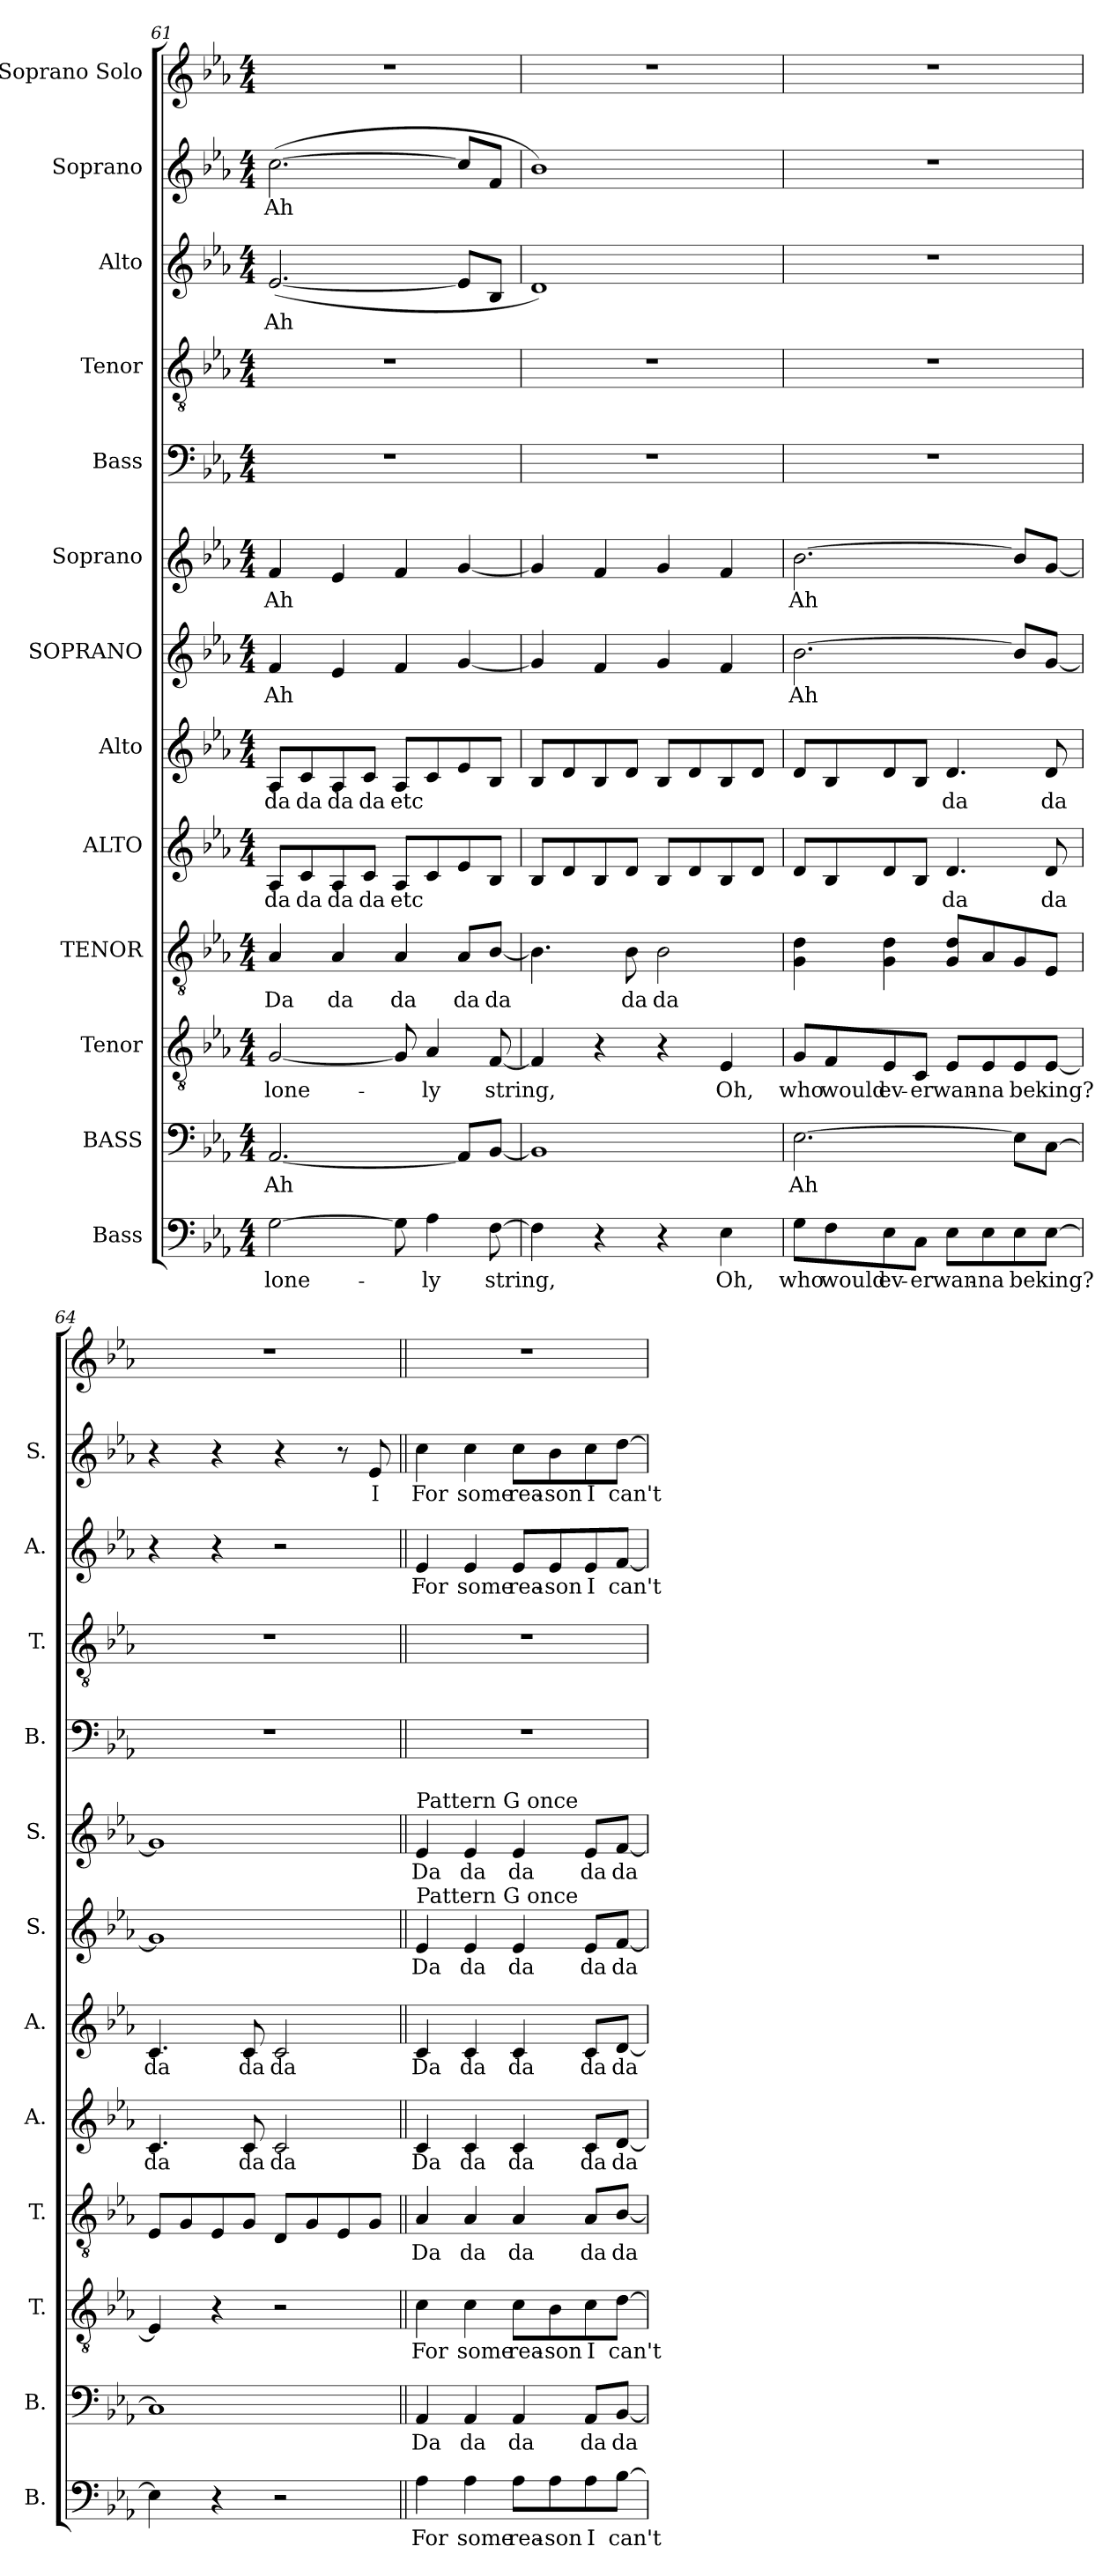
**kern	**text	**kern	**text	**kern	**text	**kern	**text	**kern	**text	**kern	**text	**kern	**text	**kern	**text	**kern	**kern	**kern	**text	**kern	**text	**kern
*part13	*part13	*part12	*part12	*part11	*part11	*part10	*part10	*part9	*part9	*part8	*part8	*part7	*part7	*part6	*part6	*part5	*part4	*part3	*part3	*part2	*part2	*part1
*staff13	*staff13	*staff12	*staff12	*staff11	*staff11	*staff10	*staff10	*staff9	*staff9	*staff8	*staff8	*staff7	*staff7	*staff6	*staff6	*staff5	*staff4	*staff3	*staff3	*staff2	*staff2	*staff1
*I"Bass	*	*I"BASS	*	*I"Tenor	*	*I"TENOR	*	*I"ALTO	*	*I"Alto	*	*I"SOPRANO	*	*I"Soprano	*	*I"Bass	*I"Tenor	*I"Alto	*	*I"Soprano	*	*I"Soprano Solo
*I'B.	*	*I'B.	*	*I'T.	*	*I'T.	*	*I'A.	*	*I'A.	*	*I'S.	*	*I'S.	*	*I'B.	*I'T.	*I'A.	*	*I'S.	*	*
*clefF4	*	*clefF4	*	*clefGv2	*	*clefGv2	*	*clefG2	*	*clefG2	*	*clefG2	*	*clefG2	*	*clefF4	*clefGv2	*clefG2	*	*clefG2	*	*clefG2
*	*	*	*	*ITrd7c12	*	*ITrd7c12	*	*	*	*	*	*	*	*	*	*	*ITrd7c12	*	*	*	*	*
*k[b-e-a-]	*	*k[b-e-a-]	*	*k[b-e-a-]	*	*k[b-e-a-]	*	*k[b-e-a-]	*	*k[b-e-a-]	*	*k[b-e-a-]	*	*k[b-e-a-]	*	*k[b-e-a-]	*k[b-e-a-]	*k[b-e-a-]	*	*k[b-e-a-]	*	*k[b-e-a-]
*M4/4	*	*M4/4	*	*M4/4	*	*M4/4	*	*M4/4	*	*M4/4	*	*M4/4	*	*M4/4	*	*M4/4	*M4/4	*M4/4	*	*M4/4	*	*M4/4
=61	=61	=61	=61	=61	=61	=61	=61	=61	=61	=61	=61	=61	=61	=61	=61	=61	=61	=61	=61	=61	=61	=61
[2G\	lone-	[2.AA-/	Ah	[2GG/	lone-	4AA-/	Da	8A-/L	da	8A-/L	da	4f/	Ah	4f/	Ah	1r	1r	([2.e-/	Ah	([2.cc\	Ah	1r
.	.	.	.	.	.	.	.	8c/	da	8c/	da	.	.	.	.	.	.	.	.	.	.	.
.	.	.	.	.	.	4AA-/	da	8A-/	da	8A-/	da	4e-/	.	4e-/	.	.	.	.	.	.	.	.
.	.	.	.	.	.	.	.	8c/J	da	8c/J	da	.	.	.	.	.	.	.	.	.	.	.
8G\]	.	.	.	8GG/]	.	4AA-/	da	8A-/L	etc	8A-/L	etc	4f/	.	4f/	.	.	.	.	.	.	.	.
4A-\	-ly	.	.	4AA-/	-ly	.	.	8c/	.	8c/	.	.	.	.	.	.	.	.	.	.	.	.
.	.	8AA-/L]	.	.	.	8AA-/L	da	8e-/	.	8e-/	.	[4g/	.	[4g/	.	.	.	8e-/L]	.	8cc/L]	.	.
[8F\	string,	[8BB-/J	.	[8FF/	string,	[8BB-/J	da	8B-/J	.	8B-/J	.	.	.	.	.	.	.	8B-/J	.	8f/J	.	.
=62	=62	=62	=62	=62	=62	=62	=62	=62	=62	=62	=62	=62	=62	=62	=62	=62	=62	=62	=62	=62	=62	=62
4F\]	.	1BB-]	.	4FF/]	.	4.BB-\]	.	8B-/L	.	8B-/L	.	4g/]	.	4g/]	.	1r	1r	1d)	.	1b-)	.	1r
.	.	.	.	.	.	.	.	8d/	.	8d/	.	.	.	.	.	.	.	.	.	.	.	.
4r	.	.	.	4r	.	.	.	8B-/	.	8B-/	.	4f/	.	4f/	.	.	.	.	.	.	.	.
.	.	.	.	.	.	8BB-\	da	8d/J	.	8d/J	.	.	.	.	.	.	.	.	.	.	.	.
4r	.	.	.	4r	.	2BB-\	da	8B-/L	.	8B-/L	.	4g/	.	4g/	.	.	.	.	.	.	.	.
.	.	.	.	.	.	.	.	8d/	.	8d/	.	.	.	.	.	.	.	.	.	.	.	.
4E-\	Oh,	.	.	4EE-/	Oh,	.	.	8B-/	.	8B-/	.	4f/	.	4f/	.	.	.	.	.	.	.	.
.	.	.	.	.	.	.	.	8d/J	.	8d/J	.	.	.	.	.	.	.	.	.	.	.	.
=63	=63	=63	=63	=63	=63	=63	=63	=63	=63	=63	=63	=63	=63	=63	=63	=63	=63	=63	=63	=63	=63	=63
8G\L	who	[2.E-\	Ah	8GG/L	who	4GG\ 4D\	.	8d/L	.	8d/L	.	[2.b-\	Ah	[2.b-\	Ah	1r	1r	1r	.	1r	.	1r
8F\	would	.	.	8FF/	would	.	.	8B-/	.	8B-/	.	.	.	.	.	.	.	.	.	.	.	.
8E-\	ev-	.	.	8EE-/	ev-	4GG\ 4D\	.	8d/	.	8d/	.	.	.	.	.	.	.	.	.	.	.	.
8C\J	-er	.	.	8CC/J	-er	.	.	8B-/J	.	8B-/J	.	.	.	.	.	.	.	.	.	.	.	.
8E-\L	wan-	.	.	8EE-/L	wan-	8GG/ 8D/L	.	4.d/	da	4.d/	da	.	.	.	.	.	.	.	.	.	.	.
8E-\	-na	.	.	8EE-/	-na	8AA-/	.	.	.	.	.	.	.	.	.	.	.	.	.	.	.	.
8E-\	be	8E-\L]	.	8EE-/	be	8GG/	.	.	.	.	.	8b-/L]	.	8b-/L]	.	.	.	.	.	.	.	.
[8E-\J	king?	[8C\J	.	[8EE-/J	king?	8EE-/J	.	8d/	da	8d/	da	[8g/J	.	[8g/J	.	.	.	.	.	.	.	.
=64	=64	=64	=64	=64	=64	=64	=64	=64	=64	=64	=64	=64	=64	=64	=64	=64	=64	=64	=64	=64	=64	=64
4E-\]	.	1C]	.	4EE-/]	.	8EE-/L	.	4.c/	da	4.c/	da	1g]	.	1g]	.	1r	1r	4r	.	4r	.	1r
.	.	.	.	.	.	8GG/	.	.	.	.	.	.	.	.	.	.	.	.	.	.	.	.
4r	.	.	.	4r	.	8EE-/	.	.	.	.	.	.	.	.	.	.	.	4r	.	4r	.	.
.	.	.	.	.	.	8GG/J	.	8c/	da	8c/	da	.	.	.	.	.	.	.	.	.	.	.
2r	.	.	.	2r	.	8DD/L	.	2c/	da	2c/	da	.	.	.	.	.	.	2r	.	4r	.	.
.	.	.	.	.	.	8GG/	.	.	.	.	.	.	.	.	.	.	.	.	.	.	.	.
.	.	.	.	.	.	8EE-/	.	.	.	.	.	.	.	.	.	.	.	.	.	8r	.	.
.	.	.	.	.	.	8GG/J	.	.	.	.	.	.	.	.	.	.	.	.	.	8e-/	I	.
!!LO:PB:g=z
=65||	=65||	=65||	=65||	=65||	=65||	=65||	=65||	=65||	=65||	=65||	=65||	=65||	=65||	=65||	=65||	=65||	=65||	=65||	=65||	=65||	=65||	=65||
!	!	!	!	!	!	!	!	!	!	!	!	!	!	!LO:TX:a:t=Pattern G  once	!	!	!	!	!	!	!	!
!	!	!	!	!	!	!	!	!	!	!	!	!LO:TX:a:t=Pattern G  once	!	!	!	!	!	!	!	!	!	!
4A-\	For	4AA-/	Da	4C\	For	4AA-/	Da	4c/	Da	4c/	Da	4e-/	Da	4e-/	Da	1r	1r	4e-/	For	4cc\	For	1r
4A-\	some	4AA-/	da	4C\	some	4AA-/	da	4c/	da	4c/	da	4e-/	da	4e-/	da	.	.	4e-/	some	4cc\	some	.
8A-\L	rea-	4AA-/	da	8C\L	rea-	4AA-/	da	4c/	da	4c/	da	4e-/	da	4e-/	da	.	.	8e-/L	rea-	8cc\L	rea-	.
8A-\	-son	.	.	8BB-\	-son	.	.	.	.	.	.	.	.	.	.	.	.	8e-/	-son	8b-\	-son	.
8A-\	I	8AA-/L	da	8C\	I	8AA-/L	da	8c/L	da	8c/L	da	8e-/L	da	8e-/L	da	.	.	8e-/	I	8cc\	I	.
[8B-\J	can't	[8BB-/J	da	[8D\J	can't	[8BB-/J	da	[8d/J	da	[8d/J	da	[8f/J	da	[8f/J	da	.	.	[8f/J	can't	[8dd\J	can't	.
=	=	=	=	=	=	=	=	=	=	=	=	=	=	=	=	=	=	=	=	=	=	=
*-	*-	*-	*-	*-	*-	*-	*-	*-	*-	*-	*-	*-	*-	*-	*-	*-	*-	*-	*-	*-	*-	*-
